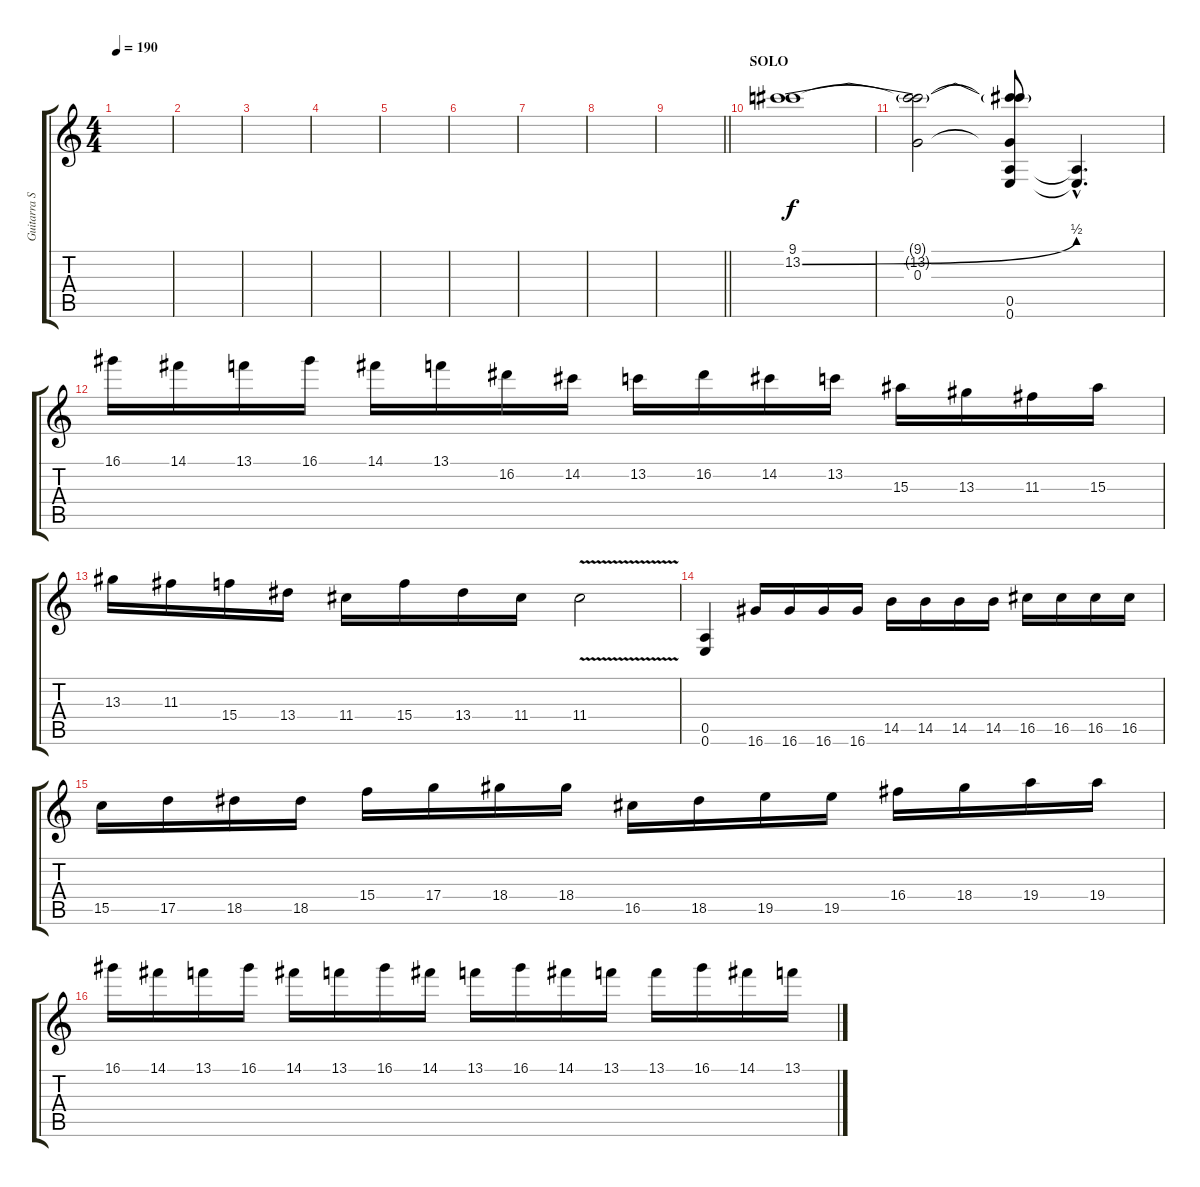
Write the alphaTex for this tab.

\track ("Guitarra Solo" "Guitarra S") {instrument distortionguitar}
\staff {score tabs}
\tuning (E4 B3 G3 D3 A2 E2) {hide}
\ts (4 4)
\tempo 190
\clef g2
\ks c
|
|
|
|
|
|
|
|
\barLineRight lightlight
|
\section ("" "SOLO")
(9.1 13.2{be (bend 0 0 60 2)}).1 |
(9.1{t} 13.2{t} 0.3).2 (9.1{t} 13.2{t} 0.3{t} 0.5 0.6).8 (0.5{hac t} 0.6{hac t}).4{d} |
16.1.16 14.1.16 13.1.16 16.1.16 14.1.16 13.1.16 16.2.16 14.2.16 13.2.16 16.2.16 14.2.16 13.2.16 15.3.16 13.3.16 11.3.16 15.3.16 |
13.3.16 11.3.16 15.4.16 13.4.16 11.4.16 15.4.16 13.4.16 11.4.16 11.4{v}.2 |
(0.5 0.6).4 16.6.16 16.6.16 16.6.16 16.6.16 14.5.16 14.5.16 14.5.16 14.5.16 16.5.16 16.5.16 16.5.16 16.5.16 |
15.5.16 17.5.16 18.5.16 18.5.16 15.4.16 17.4.16 18.4.16 18.4.16 16.5.16 18.5.16 19.5.16 19.5.16 16.4.16 18.4.16 19.4.16 19.4.16 |
16.1.16 14.1.16 13.1.16 16.1.16 14.1.16 13.1.16 16.1.16 14.1.16 13.1.16 16.1.16 14.1.16 13.1.16 13.1.16 16.1.16 14.1.16 13.1.16
